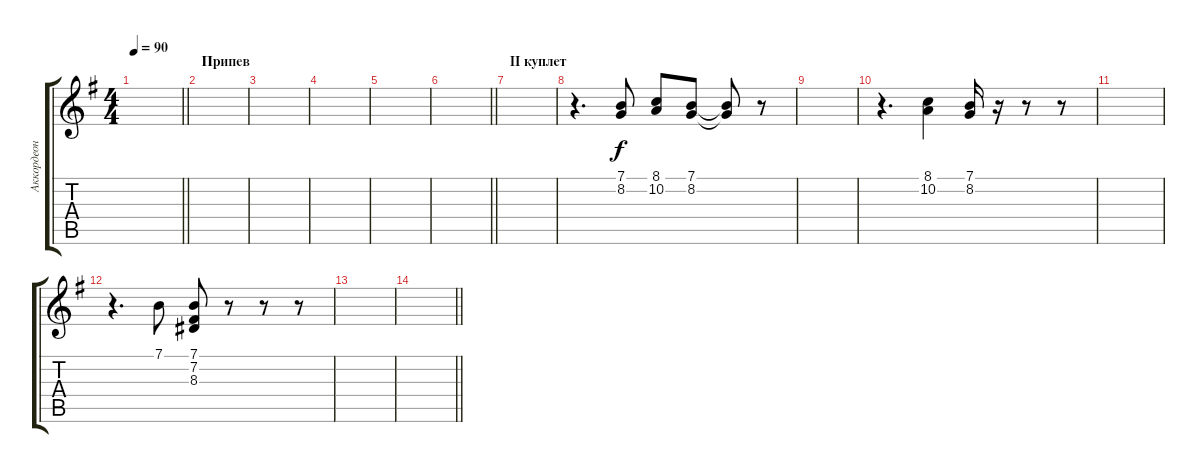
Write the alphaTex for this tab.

\track ("Аккордеон" "Аккордеон") {instrument accordion}
\staff {score tabs}
\tuning (E4 B3 G3 D3 A2 E2) {hide}
\ts (4 4)
\tempo 90
\clef g2
\barLineRight lightlight
\ks eminor
|
\section ("" "Припев")
|
|
|
|
\barLineRight lightlight
|
\section ("" "II куплет")
|
r.4{d} (7.1 8.2).8 (8.1 10.2).8 (7.1 8.2).8 (7.1{t} 8.2{t}).8 r.8 |
|
r.4{d} (8.1 10.2).4 (7.1 8.2).16 r.16 r.8 r.8 |
|
r.4{d} 7.1.8 (7.1 7.2 8.3).8 r.8 r.8 r.8 |
|
\barLineRight lightlight
